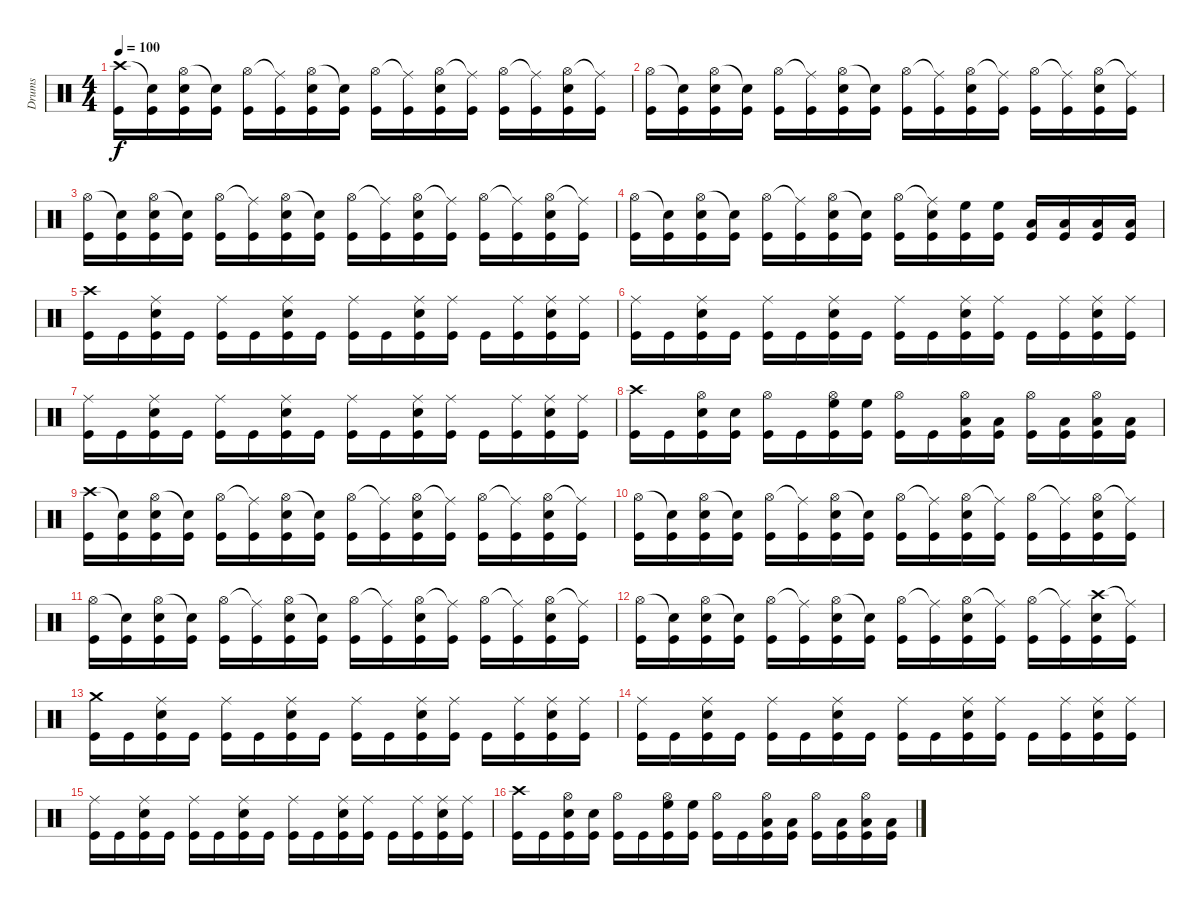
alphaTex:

\track ("Drums" "Drums") {instrument percussion}
\staff {score}
\articulation defaults
\ts (4 4)
\tempo 100
\clef neutral
\ks c
("Crash high (hit)" "Kick (hit)").16{dy f} ("Snare (hit)"{t} "Kick (hit)").16 ("Hi-Hat (open)" "Electric Snare (hit)" "Kick (hit)").16 ("Snare (hit)"{t} "Kick (hit)").16 ("Hi-Hat (open)" "Kick (hit)").16 ("Ride (middle)"{t} "Kick (hit)").16 ("Hi-Hat (open)" "Electric Snare (hit)" "Kick (hit)").16 ("Snare (hit)"{t} "Kick (hit)").16 ("Hi-Hat (open)" "Kick (hit)").16 ("Ride (middle)"{t} "Kick (hit)").16 ("Hi-Hat (open)" "Electric Snare (hit)" "Kick (hit)").16 ("Ride (middle)"{t} "Kick (hit)").16 ("Hi-Hat (open)" "Kick (hit)").16 ("Ride (middle)"{t} "Kick (hit)").16 ("Hi-Hat (open)" "Electric Snare (hit)" "Kick (hit)").16 ("Ride (middle)"{t} "Kick (hit)").16 |
("Hi-Hat (open)" "Kick (hit)").16 ("Snare (hit)"{t} "Kick (hit)").16 ("Hi-Hat (open)" "Electric Snare (hit)" "Kick (hit)").16 ("Snare (hit)"{t} "Kick (hit)").16 ("Hi-Hat (open)" "Kick (hit)").16 ("Ride (middle)"{t} "Kick (hit)").16 ("Hi-Hat (open)" "Electric Snare (hit)" "Kick (hit)").16 ("Snare (hit)"{t} "Kick (hit)").16 ("Hi-Hat (open)" "Kick (hit)").16 ("Ride (middle)"{t} "Kick (hit)").16 ("Hi-Hat (open)" "Electric Snare (hit)" "Kick (hit)").16 ("Ride (middle)"{t} "Kick (hit)").16 ("Hi-Hat (open)" "Kick (hit)").16 ("Ride (middle)"{t} "Kick (hit)").16 ("Hi-Hat (open)" "Electric Snare (hit)" "Kick (hit)").16 ("Ride (middle)"{t} "Kick (hit)").16 |
("Hi-Hat (open)" "Kick (hit)").16 ("Snare (hit)"{t} "Kick (hit)").16 ("Hi-Hat (open)" "Electric Snare (hit)" "Kick (hit)").16 ("Snare (hit)"{t} "Kick (hit)").16 ("Hi-Hat (open)" "Kick (hit)").16 ("Ride (middle)"{t} "Kick (hit)").16 ("Hi-Hat (open)" "Electric Snare (hit)" "Kick (hit)").16 ("Snare (hit)"{t} "Kick (hit)").16 ("Hi-Hat (open)" "Kick (hit)").16 ("Ride (middle)"{t} "Kick (hit)").16 ("Hi-Hat (open)" "Electric Snare (hit)" "Kick (hit)").16 ("Ride (middle)"{t} "Kick (hit)").16 ("Hi-Hat (open)" "Kick (hit)").16 ("Ride (middle)"{t} "Kick (hit)").16 ("Hi-Hat (open)" "Electric Snare (hit)" "Kick (hit)").16 ("Ride (middle)"{t} "Kick (hit)").16 |
("Hi-Hat (open)" "Kick (hit)").16 ("Snare (hit)"{t} "Kick (hit)").16 ("Hi-Hat (open)" "Electric Snare (hit)" "Kick (hit)").16 ("Snare (hit)"{t} "Kick (hit)").16 ("Hi-Hat (open)" "Kick (hit)").16 ("Ride (middle)"{t} "Kick (hit)").16 ("Hi-Hat (open)" "Electric Snare (hit)" "Kick (hit)").16 ("Snare (hit)"{t} "Kick (hit)").16 ("Hi-Hat (open)" "Kick (hit)").16 ("Ride (middle)"{t} "Electric Snare (hit)" "Kick (hit)").16 ("High Floor Tom (hit)" "Kick (hit)").16 ("High Floor Tom (hit)" "Kick (hit)").16 ("Low Tom (hit)" "Kick (hit)").16 ("Low Tom (hit)" "Kick (hit)").16 ("Low Floor Tom (hit)" "Kick (hit)").16 ("Low Floor Tom (hit)" "Kick (hit)").16 |
("Crash high (hit)" "Kick (hit)").16 "Kick (hit)".16 ("Ride (middle)" "Electric Snare (hit)" "Kick (hit)").16 "Kick (hit)".16 ("Ride (middle)" "Kick (hit)").16 "Kick (hit)".16 ("Ride (middle)" "Electric Snare (hit)" "Kick (hit)").16 "Kick (hit)".16 ("Ride (middle)" "Kick (hit)").16 "Kick (hit)".16 ("Ride (middle)" "Electric Snare (hit)" "Kick (hit)").16 ("Ride (middle)" "Kick (hit)").16 "Kick (hit)".16 ("Ride (middle)" "Kick (hit)").16 ("Ride (middle)" "Electric Snare (hit)" "Kick (hit)").16 ("Ride (middle)" "Kick (hit)").16 |
("Ride (middle)" "Kick (hit)").16 "Kick (hit)".16 ("Ride (middle)" "Electric Snare (hit)" "Kick (hit)").16 "Kick (hit)".16 ("Ride (middle)" "Kick (hit)").16 "Kick (hit)".16 ("Ride (middle)" "Electric Snare (hit)" "Kick (hit)").16 "Kick (hit)".16 ("Ride (middle)" "Kick (hit)").16 "Kick (hit)".16 ("Ride (middle)" "Electric Snare (hit)" "Kick (hit)").16 ("Ride (middle)" "Kick (hit)").16 "Kick (hit)".16 ("Ride (middle)" "Kick (hit)").16 ("Ride (middle)" "Electric Snare (hit)" "Kick (hit)").16 ("Ride (middle)" "Kick (hit)").16 |
("Ride (middle)" "Kick (hit)").16 "Kick (hit)".16 ("Ride (middle)" "Electric Snare (hit)" "Kick (hit)").16 "Kick (hit)".16 ("Ride (middle)" "Kick (hit)").16 "Kick (hit)".16 ("Ride (middle)" "Electric Snare (hit)" "Kick (hit)").16 "Kick (hit)".16 ("Ride (middle)" "Kick (hit)").16 "Kick (hit)".16 ("Ride (middle)" "Electric Snare (hit)" "Kick (hit)").16 ("Ride (middle)" "Kick (hit)").16 "Kick (hit)".16 ("Ride (middle)" "Kick (hit)").16 ("Ride (middle)" "Electric Snare (hit)" "Kick (hit)").16 ("Ride (middle)" "Kick (hit)").16 |
("Crash high (hit)" "Kick (hit)").16 "Kick (hit)".16 ("Hi-Hat (open)" "Electric Snare (hit)" "Kick (hit)").16 ("Electric Snare (hit)" "Kick (hit)").16 ("Hi-Hat (open)" "Kick (hit)").16 "Kick (hit)".16 ("High Floor Tom (hit)" "Hi-Hat (open)" "Kick (hit)").16 ("High Floor Tom (hit)" "Kick (hit)").16 ("Hi-Hat (open)" "Kick (hit)").16 "Kick (hit)".16 ("Low Tom (hit)" "Hi-Hat (open)" "Kick (hit)").16 ("Low Tom (hit)" "Kick (hit)").16 ("Hi-Hat (open)" "Kick (hit)").16 ("Low Floor Tom (hit)" "Kick (hit)").16 ("Low Floor Tom (hit)" "Hi-Hat (open)" "Kick (hit)").16 ("Low Floor Tom (hit)" "Kick (hit)").16 |
("Crash high (hit)" "Kick (hit)").16 ("Snare (hit)"{t} "Kick (hit)").16 ("Hi-Hat (open)" "Electric Snare (hit)" "Kick (hit)").16 ("Snare (hit)"{t} "Kick (hit)").16 ("Hi-Hat (open)" "Kick (hit)").16 ("Ride (middle)"{t} "Kick (hit)").16 ("Hi-Hat (open)" "Electric Snare (hit)" "Kick (hit)").16 ("Snare (hit)"{t} "Kick (hit)").16 ("Hi-Hat (open)" "Kick (hit)").16 ("Ride (middle)"{t} "Kick (hit)").16 ("Hi-Hat (open)" "Electric Snare (hit)" "Kick (hit)").16 ("Ride (middle)"{t} "Kick (hit)").16 ("Hi-Hat (open)" "Kick (hit)").16 ("Ride (middle)"{t} "Kick (hit)").16 ("Hi-Hat (open)" "Electric Snare (hit)" "Kick (hit)").16 ("Ride (middle)"{t} "Kick (hit)").16 |
("Hi-Hat (open)" "Kick (hit)").16 ("Snare (hit)"{t} "Kick (hit)").16 ("Hi-Hat (open)" "Electric Snare (hit)" "Kick (hit)").16 ("Snare (hit)"{t} "Kick (hit)").16 ("Hi-Hat (open)" "Kick (hit)").16 ("Ride (middle)"{t} "Kick (hit)").16 ("Hi-Hat (open)" "Electric Snare (hit)" "Kick (hit)").16 ("Snare (hit)"{t} "Kick (hit)").16 ("Hi-Hat (open)" "Kick (hit)").16 ("Ride (middle)"{t} "Kick (hit)").16 ("Hi-Hat (open)" "Electric Snare (hit)" "Kick (hit)").16 ("Ride (middle)"{t} "Kick (hit)").16 ("Hi-Hat (open)" "Kick (hit)").16 ("Ride (middle)"{t} "Kick (hit)").16 ("Hi-Hat (open)" "Electric Snare (hit)" "Kick (hit)").16 ("Ride (middle)"{t} "Kick (hit)").16 |
("Hi-Hat (open)" "Kick (hit)").16 ("Snare (hit)"{t} "Kick (hit)").16 ("Hi-Hat (open)" "Electric Snare (hit)" "Kick (hit)").16 ("Snare (hit)"{t} "Kick (hit)").16 ("Hi-Hat (open)" "Kick (hit)").16 ("Ride (middle)"{t} "Kick (hit)").16 ("Hi-Hat (open)" "Electric Snare (hit)" "Kick (hit)").16 ("Snare (hit)"{t} "Kick (hit)").16 ("Hi-Hat (open)" "Kick (hit)").16 ("Ride (middle)"{t} "Kick (hit)").16 ("Hi-Hat (open)" "Electric Snare (hit)" "Kick (hit)").16 ("Ride (middle)"{t} "Kick (hit)").16 ("Hi-Hat (open)" "Kick (hit)").16 ("Ride (middle)"{t} "Kick (hit)").16 ("Hi-Hat (open)" "Electric Snare (hit)" "Kick (hit)").16 ("Ride (middle)"{t} "Kick (hit)").16 |
("Hi-Hat (open)" "Kick (hit)").16 ("Snare (hit)"{t} "Kick (hit)").16 ("Hi-Hat (open)" "Electric Snare (hit)" "Kick (hit)").16 ("Snare (hit)"{t} "Kick (hit)").16 ("Hi-Hat (open)" "Kick (hit)").16 ("Ride (middle)"{t} "Kick (hit)").16 ("Hi-Hat (open)" "Electric Snare (hit)" "Kick (hit)").16 ("Snare (hit)"{t} "Kick (hit)").16 ("Hi-Hat (open)" "Kick (hit)").16 ("Ride (middle)"{t} "Kick (hit)").16 ("Hi-Hat (open)" "Electric Snare (hit)" "Kick (hit)").16 ("Ride (middle)"{t} "Kick (hit)").16 ("Hi-Hat (open)" "Kick (hit)").16 ("Ride (middle)"{t} "Kick (hit)").16 ("Crash high (hit)" "Electric Snare (hit)" "Kick (hit)").16 ("Ride (middle)"{t} "Kick (hit)").16 |
("Crash medium (hit)" "Kick (hit)").16 "Kick (hit)".16 ("Ride (middle)" "Electric Snare (hit)" "Kick (hit)").16 "Kick (hit)".16 ("Ride (middle)" "Kick (hit)").16 "Kick (hit)".16 ("Ride (middle)" "Electric Snare (hit)" "Kick (hit)").16 "Kick (hit)".16 ("Ride (middle)" "Kick (hit)").16 "Kick (hit)".16 ("Ride (middle)" "Electric Snare (hit)" "Kick (hit)").16 ("Ride (middle)" "Kick (hit)").16 "Kick (hit)".16 ("Ride (middle)" "Kick (hit)").16 ("Ride (middle)" "Electric Snare (hit)" "Kick (hit)").16 ("Ride (middle)" "Kick (hit)").16 |
("Ride (middle)" "Kick (hit)").16 "Kick (hit)".16 ("Ride (middle)" "Electric Snare (hit)" "Kick (hit)").16 "Kick (hit)".16 ("Ride (middle)" "Kick (hit)").16 "Kick (hit)".16 ("Ride (middle)" "Electric Snare (hit)" "Kick (hit)").16 "Kick (hit)".16 ("Ride (middle)" "Kick (hit)").16 "Kick (hit)".16 ("Ride (middle)" "Electric Snare (hit)" "Kick (hit)").16 ("Ride (middle)" "Kick (hit)").16 "Kick (hit)".16 ("Ride (middle)" "Kick (hit)").16 ("Ride (middle)" "Electric Snare (hit)" "Kick (hit)").16 ("Ride (middle)" "Kick (hit)").16 |
("Ride (middle)" "Kick (hit)").16 "Kick (hit)".16 ("Ride (middle)" "Electric Snare (hit)" "Kick (hit)").16 "Kick (hit)".16 ("Ride (middle)" "Kick (hit)").16 "Kick (hit)".16 ("Ride (middle)" "Electric Snare (hit)" "Kick (hit)").16 "Kick (hit)".16 ("Ride (middle)" "Kick (hit)").16 "Kick (hit)".16 ("Ride (middle)" "Electric Snare (hit)" "Kick (hit)").16 ("Ride (middle)" "Kick (hit)").16 "Kick (hit)".16 ("Ride (middle)" "Kick (hit)").16 ("Ride (middle)" "Electric Snare (hit)" "Kick (hit)").16 ("Ride (middle)" "Kick (hit)").16 |
("Crash high (hit)" "Kick (hit)").16 "Kick (hit)".16 ("Hi-Hat (open)" "Electric Snare (hit)" "Kick (hit)").16 ("Electric Snare (hit)" "Kick (hit)").16 ("Hi-Hat (open)" "Kick (hit)").16 "Kick (hit)".16 ("High Floor Tom (hit)" "Hi-Hat (open)" "Kick (hit)").16 ("High Floor Tom (hit)" "Kick (hit)").16 ("Hi-Hat (open)" "Kick (hit)").16 "Kick (hit)".16 ("Low Tom (hit)" "Hi-Hat (open)" "Kick (hit)").16 ("Low Tom (hit)" "Kick (hit)").16 ("Hi-Hat (open)" "Kick (hit)").16 ("Low Floor Tom (hit)" "Kick (hit)").16 ("Low Floor Tom (hit)" "Hi-Hat (open)" "Kick (hit)").16 ("Low Floor Tom (hit)" "Kick (hit)").16
